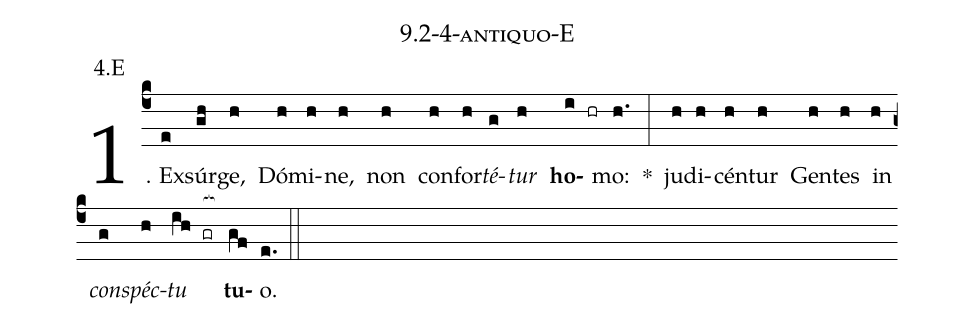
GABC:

name: 9.2-4-antiquo-E;
annotation: 4.E;
%%
(c4)1. Ex(e)súr(gh)ge,(h) Dó(h)mi(h)ne,(h) non(h) con(h)for(h)<i>té</i>(g)<i>tur</i>(h) <b>ho</b>(i hr)mo:(h.) *(:) ju(h)di(h)cén(h)tur(h) Gen(h)tes(h) in(h) <i>con</i>(g)<i>spéc</i>(h)<i>tu</i>(ih gr[ocb:1{]) <b>tu</b>(gf[ocb:0}])o.(e.) (::)
